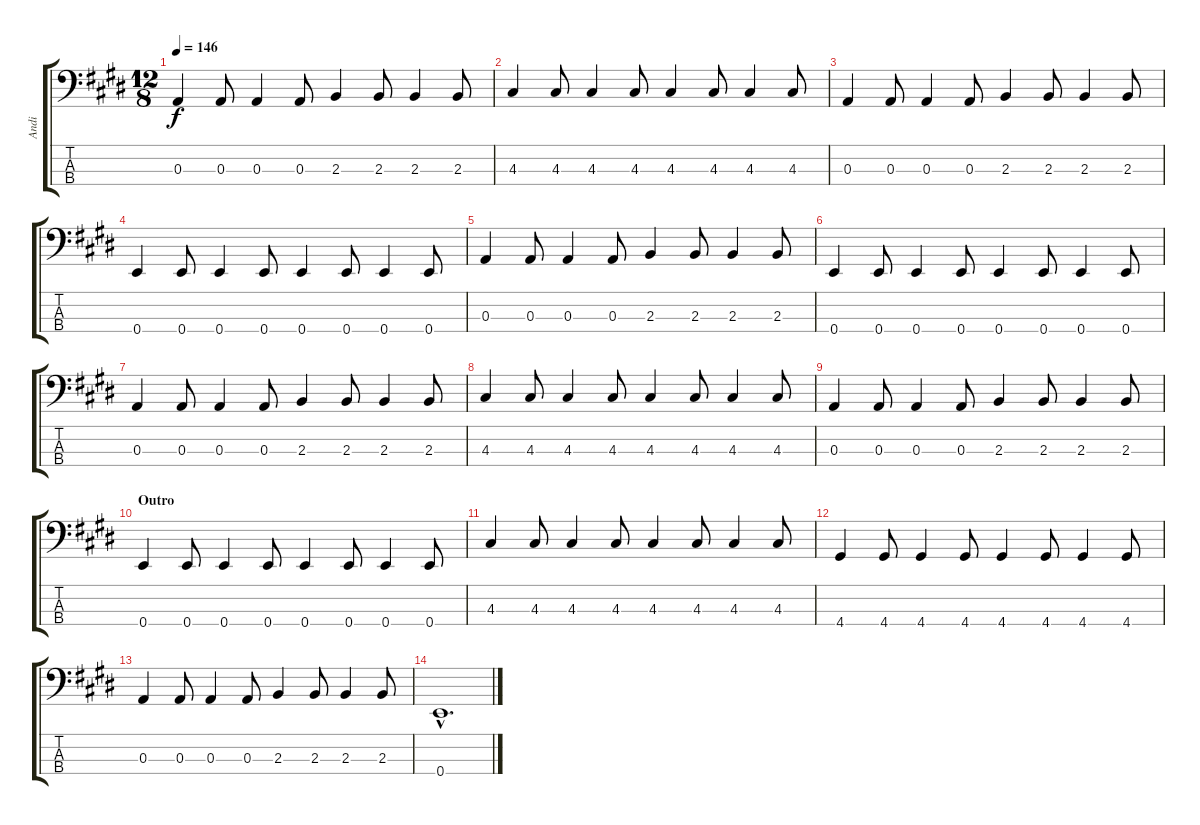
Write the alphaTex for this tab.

\track ("Andi" "Andi") {instrument electricbasspick}
\staff {score tabs}
\tuning (G2 D2 A1 E1) {hide}
\ts (12 8)
\tempo 146
\clef f4
\ks e
0.3.4{dy f} 0.3.8 0.3.4 0.3.8 2.3.4 2.3.8 2.3.4 2.3.8 |
4.3.4 4.3.8 4.3.4 4.3.8 4.3.4 4.3.8 4.3.4 4.3.8 |
0.3.4 0.3.8 0.3.4 0.3.8 2.3.4 2.3.8 2.3.4 2.3.8 |
0.4.4 0.4.8 0.4.4 0.4.8 0.4.4 0.4.8 0.4.4 0.4.8 |
0.3.4 0.3.8 0.3.4 0.3.8 2.3.4 2.3.8 2.3.4 2.3.8 |
0.4.4 0.4.8 0.4.4 0.4.8 0.4.4 0.4.8 0.4.4 0.4.8 |
0.3.4 0.3.8 0.3.4 0.3.8 2.3.4 2.3.8 2.3.4 2.3.8 |
4.3.4 4.3.8 4.3.4 4.3.8 4.3.4 4.3.8 4.3.4 4.3.8 |
0.3.4 0.3.8 0.3.4 0.3.8 2.3.4 2.3.8 2.3.4 2.3.8 |
\section ("" "Outro")
0.4.4 0.4.8 0.4.4 0.4.8 0.4.4 0.4.8 0.4.4 0.4.8 |
4.3.4 4.3.8 4.3.4 4.3.8 4.3.4 4.3.8 4.3.4 4.3.8 |
4.4.4 4.4.8 4.4.4 4.4.8 4.4.4 4.4.8 4.4.4 4.4.8 |
0.3.4 0.3.8 0.3.4 0.3.8 2.3.4 2.3.8 2.3.4 2.3.8 |
0.4{hac}.1{d}
